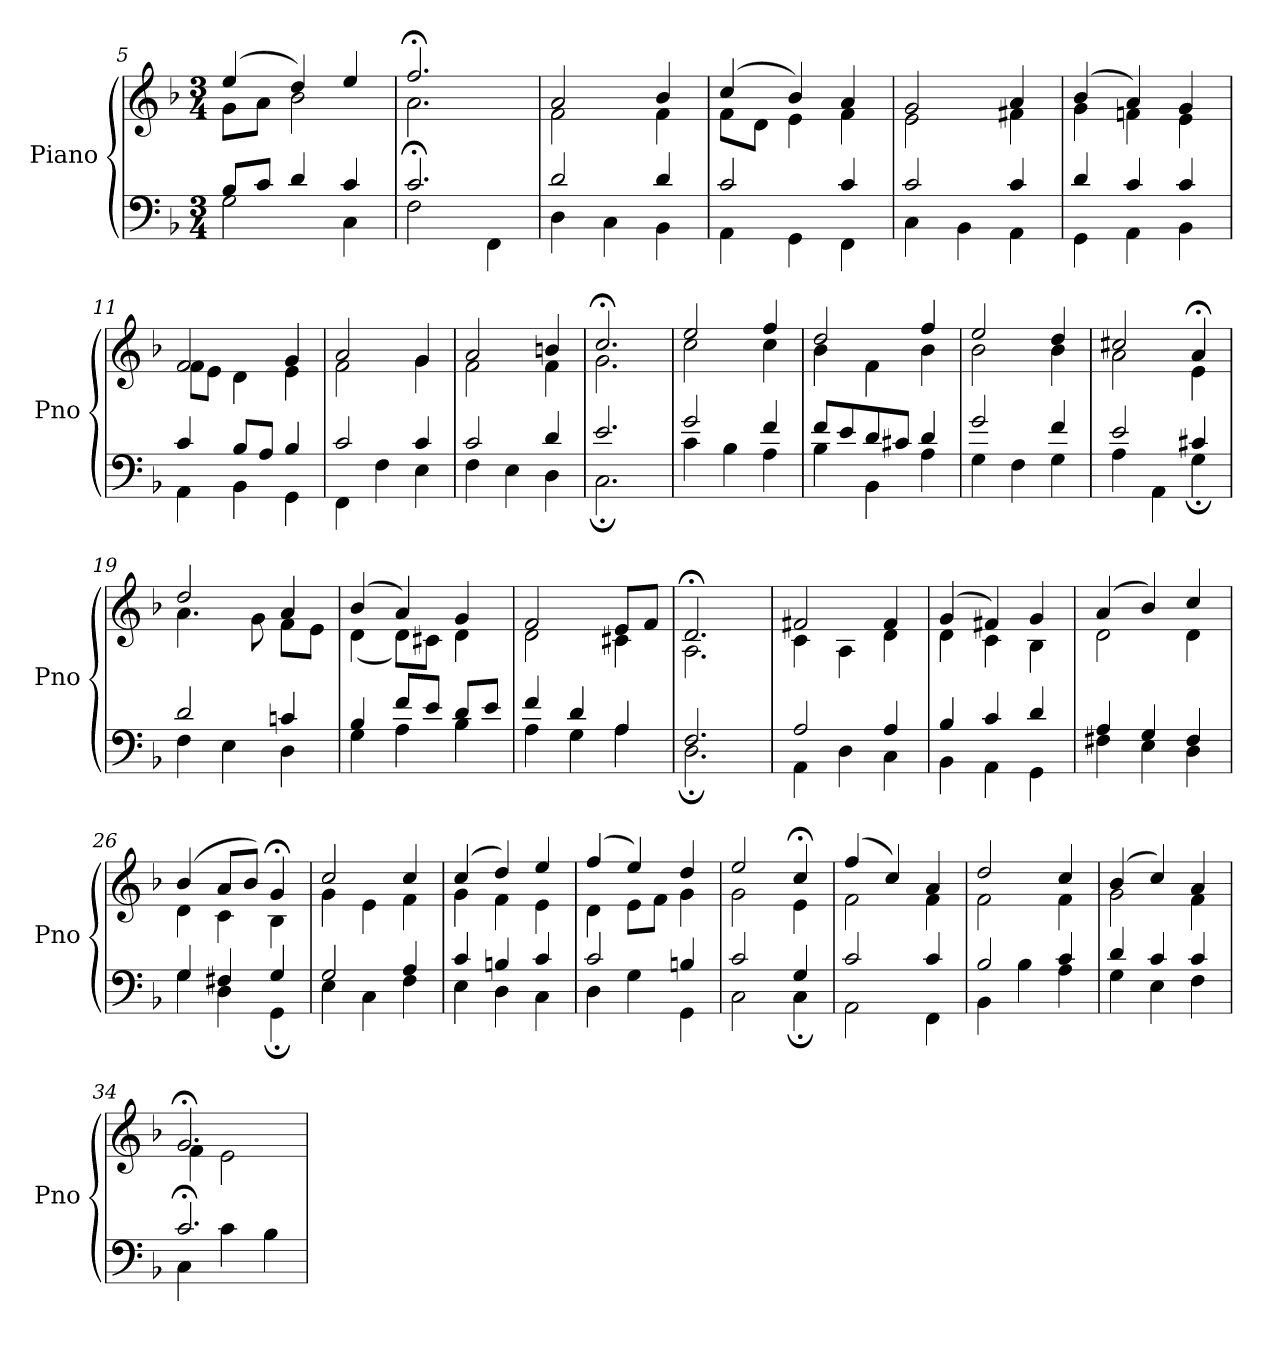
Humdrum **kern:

**kern	**kern
*part1	*part1
*staff2	*staff1
*I"Piano	*
*I'Pno	*
*clefF4	*clefG2
*k[b-]	*k[b-]
*M3/4	*M3/4
=5	=5
*^	*^
8B-/L	2G\	(>4ee/	8g\L
8c/J	.	.	8a\J
4d/	.	4dd/)	2b-\
4c/	4C\	4ee/	.
=6	=6	=6	=6
2.c;</	2F\	2.ff;</	2.a\
.	4FF\	.	.
=7	=7	=7	=7
2d/	4D\	2a/	2f\
.	4C\	.	.
4d/	4BB-\	4b-/	4f\
=8	=8	=8	=8
2c/	4AA\	(>4cc/	8f\L
.	.	.	8d\J
.	4GG\	4b-/)	4e\
4c/	4FF\	4a/	4f\
=9	=9	=9	=9
2c/	4C\	2g/	2e\
.	4BB-\	.	.
4c/	4AA\	4a/	4f#X\
=10	=10	=10	=10
4d/	4GG\	(>4b-/	4g\
4c/	4AA\	4a/)	4fn\
4c/	4BB-\	4g/	4e\
=11	=11	=11	=11
4c/	4AA\	2f/	8f\L
.	.	.	8e\J
8B-/L	4BB-\	.	4d\
8A/J	.	.	.
4B-/	4GG\	4g/	4e\
=12	=12	=12	=12
2c/	4FF\	2a/	2f\
.	4F\	.	.
4c/	4E\	4g/	4g\
=13	=13	=13	=13
2c/	4F\	2a/	2f\
.	4E\	.	.
4d/	4D\	4bn/	4f\
=14	=14	=14	=14
2.e/	2.C;\	2.cc;</	2.g\
=15	=15	=15	=15
2g/	4c\	2ee/	2cc\
.	4B-\	.	.
4f/	4A\	4ff/	4cc\
=16	=16	=16	=16
8f/L	4B-\	2dd/	4b-\
8e/	.	.	.
8d/	4BB-\	.	4f\
8c#X/J	.	.	.
4d/	4A\	4ff/	4b-\
=17	=17	=17	=17
2g/	4G\	2ee/	2b-\
.	4F\	.	.
4f/	4G\	4dd/	4b-\
=18	=18	=18	=18
2e/	4A\	2cc#X/	2a\
.	4AA\	.	.
4c#X/	4G;\	4a;</	4e\
=19	=19	=19	=19
2d/	4F\	2dd/	4.a\
.	4E\	.	.
.	.	.	8g\
4cn/	4D\	4a/	8f\L
.	.	.	8e\J
=20	=20	=20	=20
4B-/	4G\	(>4b-/	(<4d\
8f/L	4A\	4a/)	8d\L)
8e/J	.	.	8c#X\J
8d/L	4B-\	4g/	4d\
8e/J	.	.	.
=21	=21	=21	=21
4f/	4A\	2f/	2d\
4d/	4G\	.	.
4A/	4A\	8e/L	4c#X\
.	.	8f/J	.
=22	=22	=22	=22
2.F/	2.D;\	2.d;</	2.A\
=23	=23	=23	=23
2A/	4AA\	2f#X/	4c\
.	4D\	.	4A\
4A/	4C\	4f#/	4d\
=24	=24	=24	=24
4B-/	4BB-\	(>4g/	4d\
4c/	4AA\	4f#X/)	4c\
4d/	4GG\	4g/	4B-\
=25	=25	=25	=25
4A/	4F#X\	(>4a/	2d\
4G/	4E\	4b-/)	.
4F#/	4D\	4cc/	4d\
=26	=26	=26	=26
4G/	4G\	(>4b-/	4d\
4F#X/	4D\	8a/L	4c\
.	.	8b-/J)	.
4G/	4GG;\	4g;</	4B-\
=27	=27	=27	=27
2G/	4E\	2cc/	4g\
.	4C\	.	4e\
4A/	4F\	4cc/	4f\
=28	=28	=28	=28
4c/	4E\	(>4cc/	4g\
4Bn/	4D\	4dd/)	4f\
4c/	4C\	4ee/	4e\
=29	=29	=29	=29
2c/	4D\	(>4ff/	4d\
.	4G\	4ee/)	8e\L
.	.	.	8f\J
4Bn/	4GG\	4dd/	4g\
=30	=30	=30	=30
2c/	2C\	2ee/	2g\
4G/	4C;\	4cc;</	4e\
=31	=31	=31	=31
2c/	2AA\	(>4ff/	2f\
.	.	4cc/)	.
4c/	4FF\	4a/	4f\
=32	=32	=32	=32
2B-/	4BB-\	2dd/	2f\
.	4B-\	.	.
4c/	4A\	4cc/	4f\
=33	=33	=33	=33
4d/	4G\	(>4b-/	2g\
4c/	4E\	4cc/)	.
4c/	4F\	4a/	4f\
=34	=34	=34	=34
2.c;</	4C\	2.g;</	4f\
.	4c\	.	2e\
.	4B-\	.	.
*v	*v	*	*
*	*v	*v
=	=
*-	*-
